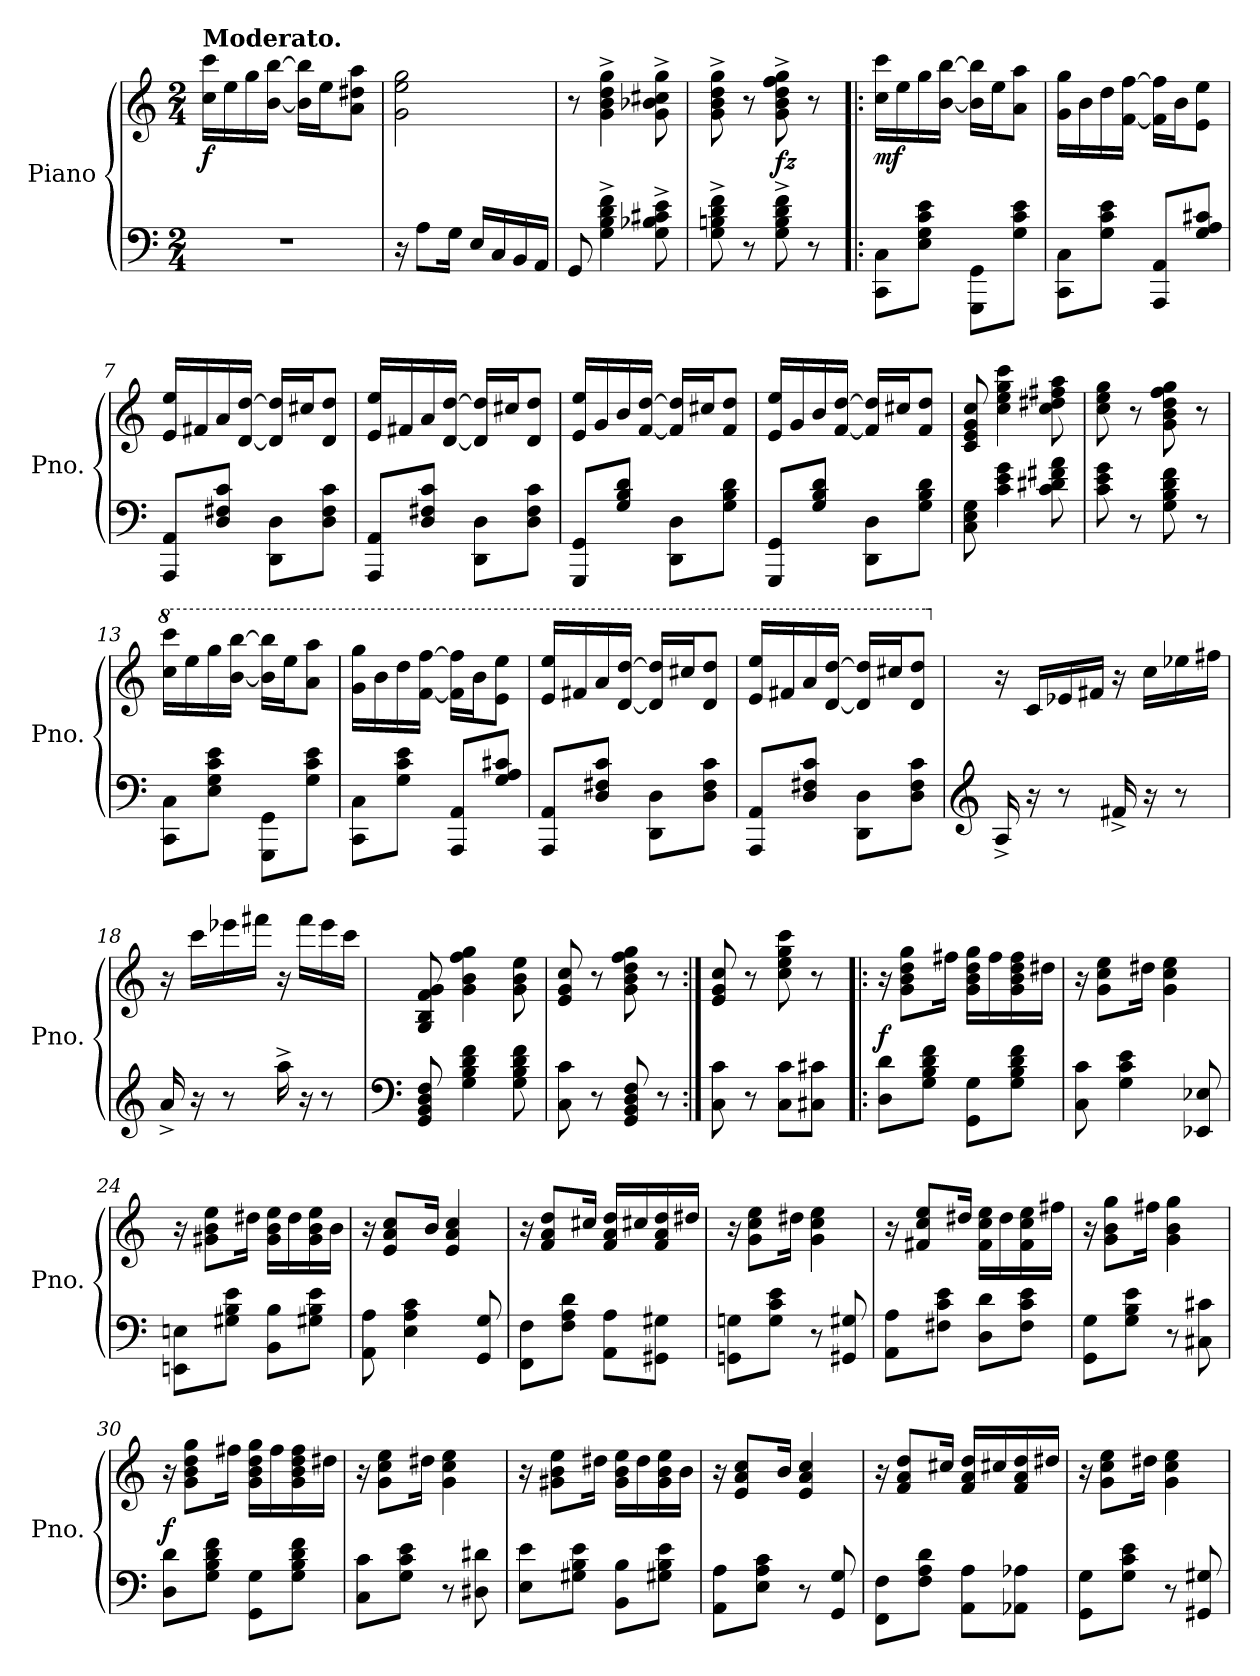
**kern	**kern	**dynam
*part1	*part1	*part1
*staff2	*staff1	*staff1/2
*I"Piano	*	*
*I'Pno.	*	*
*clefF4	*clefG2	*
*k[]	*k[]	*
*M2/4	*M2/4	*
=1	=1	=1
!	!LO:TX:a:B:t=Moderato.	!
!	!	!LO:DY:b
2r	16cc\ 16ccc\LL	f
.	16ee\	.
.	16gg\	.
.	[16b\ [16bb\JJ	.
.	16b\] 16bb\]LL	.
.	16ee\J	.
.	8a\ 8dd#X\ 8aa\J	.
=2	=2	=2
16r	2g\ 2ee\ 2gg\	.
8A\L	.	.
16G\Jk	.	.
16E/LL	.	.
16C/	.	.
16BB/	.	.
16AA/JJ	.	.
=3	=3	=3
8GG/	8r	.
4G\^ 4B\^ 4d\^ 4f\^	4g\^ 4b\^ 4dd\^ 4gg\^	.
8G\^ 8B-X\^ 8c#X\^ 8e\^	8g\^ 8b-X\^ 8cc#X\^ 8gg\^	.
=4	=4	=4
8G\^ 8Bn\^ 8d\^ 8f\^	8g\^ 8b\^ 8dd\^ 8gg\^	.
8r	8r	.
!	!	!LO:DY:b
8G\^ 8B\^ 8d\^ 8f\^	8g\^ 8b\^ 8dd\^ 8ff\^ 8gg\^	fz
8r	8r	.
!!LO:LB:g=z
=5!|:	=5!|:	=5!|:
!	!	!LO:DY:b
8CC\ 8C\L	16cc\ 16ccc\LL	mf
.	16ee\	.
8E\ 8G\ 8c\ 8e\J	16gg\	.
.	[16b\ [16bb\JJ	.
8GGG\ 8GG\L	16b\] 16bb\]LL	.
.	16ee\J	.
8G\ 8c\ 8e\J	8a\ 8aa\J	.
=6	=6	=6
8CC\ 8C\L	16g\ 16gg\LL	.
.	16b\	.
8G\ 8c\ 8e\J	16dd\	.
.	[16f\ [16ff\JJ	.
8AAA/ 8AA/L	16f\] 16ff\]LL	.
.	16b\J	.
8G/ 8A/ 8c#X/J	8e\ 8ee\J	.
=7	=7	=7
8AAA/ 8AA/L	16e/ 16ee/LL	.
.	16f#X/	.
8D/ 8F#X/ 8c/J	16a/	.
.	[16d/ [16dd/JJ	.
8DD\ 8D\L	16d/] 16dd/]LL	.
.	16cc#X/J	.
8D\ 8F#\ 8c\J	8d/ 8dd/J	.
=8	=8	=8
8AAA/ 8AA/L	16e/ 16ee/LL	.
.	16f#X/	.
8D/ 8F#X/ 8c/J	16a/	.
.	[16d/ [16dd/JJ	.
8DD\ 8D\L	16d/] 16dd/]LL	.
.	16cc#X/J	.
8D\ 8F#\ 8c\J	8d/ 8dd/J	.
!!LO:LB:g=z
=9	=9	=9
8GGG/ 8GG/L	16e/ 16ee/LL	.
.	16g/	.
8G/ 8B/ 8d/J	16b/	.
.	[16f/ [16dd/JJ	.
8DD\ 8D\L	16f/] 16dd/]LL	.
.	16cc#X/J	.
8G\ 8B\ 8d\J	8f/ 8dd/J	.
=10	=10	=10
8GGG/ 8GG/L	16e/ 16ee/LL	.
.	16g/	.
8G/ 8B/ 8d/J	16b/	.
.	[16f/ [16dd/JJ	.
8DD\ 8D\L	16f/] 16dd/]LL	.
.	16cc#X/J	.
8G\ 8B\ 8d\J	8f/ 8dd/J	.
=11	=11	=11
8C\ 8E\ 8G\	8c/ 8e/ 8g/ 8cc/	.
4c\ 4e\ 4g\	4cc\ 4ee\ 4gg\ 4ccc\	.
8c\ 8d#X\ 8f#X\ 8a\	8cc\ 8dd#X\ 8ff#X\ 8aa\	.
=12	=12	=12
8c\ 8e\ 8g\	8cc\ 8ee\ 8gg\	.
8r	8r	.
8G\ 8B\ 8d\ 8f\	8g\ 8b\ 8dd\ 8ff\ 8gg\	.
8r	8r	.
!!LO:LB:g=z
=13	=13	=13
*	*8va	*
8CC\ 8C\L	16ccc\ 16cccc\LL	.
.	16eee\	.
8E\ 8G\ 8c\ 8e\J	16ggg\	.
.	[16bb\ [16bbb\JJ	.
8GGG\ 8GG\L	16bb\] 16bbb\]LL	.
.	16eee\J	.
8G\ 8c\ 8e\J	8aa\ 8aaa\J	.
=14	=14	=14
8CC\ 8C\L	16gg\ 16ggg\LL	.
.	16bb\	.
8G\ 8c\ 8e\J	16ddd\	.
.	[16ff\ [16fff\JJ	.
8AAA/ 8AA/L	16ff\] 16fff\]LL	.
.	16bb\J	.
8G/ 8A/ 8c#X/J	8ee\ 8eee\J	.
=15	=15	=15
8AAA/ 8AA/L	16ee/ 16eee/LL	.
.	16ff#X/	.
8D/ 8F#X/ 8c/J	16aa/	.
.	[16dd/ [16ddd/JJ	.
8DD\ 8D\L	16dd/] 16ddd/]LL	.
.	16ccc#X/J	.
8D\ 8F#\ 8c\J	8dd/ 8ddd/J	.
=16	=16	=16
8AAA/ 8AA/L	16ee/ 16eee/LL	.
.	16ff#X/	.
8D/ 8F#X/ 8c/J	16aa/	.
.	[16dd/ [16ddd/JJ	.
8DD\ 8D\L	16dd/] 16ddd/]LL	.
.	16ccc#X/J	.
8D\ 8F#\ 8c\J	8dd/ 8ddd/J	.
!!LO:LB:g=z
=17	=17	=17
*clefG2	*	*
*	*X8va	*
16A^/	16r	.
16r	16c/LL	.
8r	16e-X/	.
.	16f#X/JJ	.
16f#X^/	16r	.
16r	16cc\LL	.
8r	16ee-X\	.
.	16ff#X\JJ	.
=18	=18	=18
16a^/	16r	.
16r	16ccc\LL	.
8r	16eee-X\	.
.	16fff#X\JJ	.
16aa^\	16r	.
16r	16fff#\LL	.
8r	16eee-\	.
.	16ccc\JJ	.
=19	=19	=19
*clefF4	*	*
8GG/ 8BB/ 8D/ 8F/	8G/ 8B/ 8f/ 8g/	.
4G\ 4B\ 4d\ 4f\	4g\ 4b\ 4ff\ 4gg\	.
8G\ 8B\ 8d\ 8f\	8g\ 8b\ 8ee\	.
=20	=20	=20
8C\ 8c\	8e/ 8g/ 8cc/	.
8r	8r	.
8GG/ 8BB/ 8D/ 8F/	8g\ 8b\ 8dd\ 8ff\ 8gg\	.
8r	8r	.
=21:|!	=21:|!	=21:|!
8C\ 8c\	8e/ 8g/ 8cc/	.
8r	8r	.
8C\ 8c\L	8cc\ 8ee\ 8gg\ 8ccc\	.
8C#X\ 8c#X\J	8r	.
!!LO:PB:g=z
=22!|:	=22!|:	=22!|:
!	!	!LO:DY:b
8D\ 8d\L	16r	f
.	8g\ 8b\ 8dd\ 8gg\L	.
8G\ 8B\ 8d\ 8f\J	.	.
.	16ff#X\Jk	.
8GG\ 8G\L	16g\ 16b\ 16dd\ 16gg\LL	.
.	16ff#\	.
8G\ 8B\ 8d\ 8f\J	16g\ 16b\ 16dd\ 16ff#\	.
.	16dd#X\JJ	.
=23	=23	=23
8C\ 8c\	16r	.
.	8g\ 8cc\ 8ee\L	.
4G\ 4c\ 4e\	.	.
.	16dd#X\Jk	.
.	4g\ 4cc\ 4ee\	.
8EE-X/ 8E-X/	.	.
=24	=24	=24
8EEn\ 8En\L	16r	.
.	8g#X\ 8b\ 8ee\L	.
8G#X\ 8B\ 8e\J	.	.
.	16dd#X\Jk	.
8BB\ 8B\L	16g#\ 16b\ 16ee\LL	.
.	16dd#\	.
8G#X\ 8B\ 8e\J	16g#\ 16b\ 16ee\	.
.	16b\JJ	.
=25	=25	=25
8AA\ 8A\	16r	.
.	8e/ 8a/ 8cc/L	.
4E\ 4A\ 4c\	.	.
.	16b/Jk	.
.	4e/ 4a/ 4cc/	.
8GG/ 8G/	.	.
=26	=26	=26
8FF\ 8F\L	16r	.
.	8f/ 8a/ 8dd/L	.
8F\ 8A\ 8d\J	.	.
.	16cc#X/Jk	.
8AA\ 8A\L	16f/ 16a/ 16dd/LL	.
.	16cc#X/	.
8GG#X\ 8G#X\J	16f/ 16a/ 16dd/	.
.	16dd#X/JJ	.
!!LO:LB:g=z
=27	=27	=27
8GGn\ 8Gn\L	16r	.
.	8g\ 8cc\ 8ee\L	.
8G\ 8c\ 8e\J	.	.
.	16dd#X\Jk	.
8r	4g\ 4cc\ 4ee\	.
8GG#X/ 8G#X/	.	.
=28	=28	=28
8AA\ 8A\L	16r	.
.	8f#X/ 8cc/ 8ee/L	.
8F#X\ 8c\ 8e\J	.	.
.	16dd#X/Jk	.
8D\ 8d\L	16f#\ 16cc\ 16ee\LL	.
.	16dd#\	.
8F#\ 8c\ 8e\J	16f#\ 16cc\ 16ee\	.
.	16ff#X\JJ	.
=29	=29	=29
8GG\ 8G\L	16r	.
.	8g\ 8b\ 8gg\L	.
8G\ 8B\ 8e\J	.	.
.	16ff#X\Jk	.
8r	4g\ 4b\ 4gg\	.
8C#X\ 8c#X\	.	.
=30	=30	=30
!	!	!LO:DY:b
8D\ 8d\L	16r	f
.	8g\ 8b\ 8dd\ 8gg\L	.
8G\ 8B\ 8d\ 8f\J	.	.
.	16ff#X\Jk	.
8GG\ 8G\L	16g\ 16b\ 16dd\ 16gg\LL	.
.	16ff#\	.
8G\ 8B\ 8d\ 8f\J	16g\ 16b\ 16dd\ 16ff#\	.
.	16dd#X\JJ	.
=31	=31	=31
8C\ 8c\L	16r	.
.	8g\ 8cc\ 8ee\L	.
8G\ 8c\ 8e\J	.	.
.	16dd#X\Jk	.
8r	4g\ 4cc\ 4ee\	.
8D#X\ 8d#X\	.	.
!!LO:LB:g=z
=32	=32	=32
8E\ 8e\L	16r	.
.	8g#X\ 8b\ 8ee\L	.
8G#X\ 8B\ 8e\J	.	.
.	16dd#X\Jk	.
8BB\ 8B\L	16g#\ 16b\ 16ee\LL	.
.	16dd#\	.
8G#X\ 8B\ 8e\J	16g#\ 16b\ 16ee\	.
.	16b\JJ	.
=33	=33	=33
8AA\ 8A\L	16r	.
.	8e/ 8a/ 8cc/L	.
8E\ 8A\ 8c\J	.	.
.	16b/Jk	.
8r	4e/ 4a/ 4cc/	.
8GG/ 8G/	.	.
=34	=34	=34
8FF\ 8F\L	16r	.
.	8f/ 8a/ 8dd/L	.
8F\ 8A\ 8d\J	.	.
.	16cc#X/Jk	.
8AA\ 8A\L	16f/ 16a/ 16dd/LL	.
.	16cc#X/	.
8AA-X\ 8A-X\J	16f/ 16a/ 16dd/	.
.	16dd#X/JJ	.
=35	=35	=35
8GG\ 8G\L	16r	.
.	8g\ 8cc\ 8ee\L	.
8G\ 8c\ 8e\J	.	.
.	16dd#X\Jk	.
8r	4g\ 4cc\ 4ee\	.
8GG#X/ 8G#X/	.	.
=	=	=
*-	*-	*-
